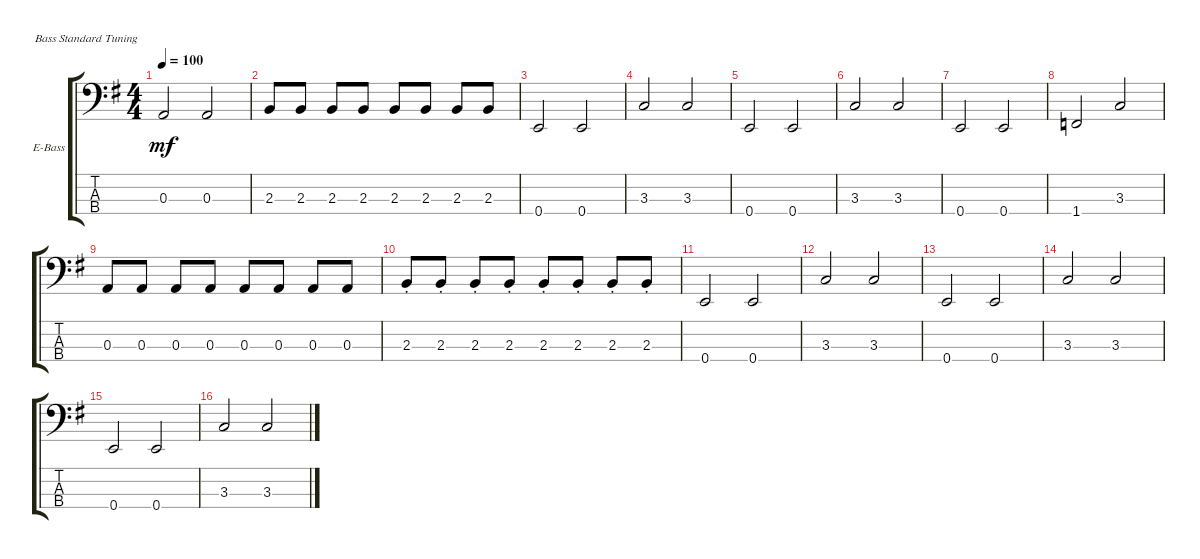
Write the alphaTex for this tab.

\defaultSystemsLayout 4
\bracketExtendMode groupsimilarinstruments
\firstSystemTrackNameOrientation horizontal
\otherSystemsTrackNameOrientation horizontal
\track ("Electric Bass" "E-Bass") {instrument electricbassfinger}
\staff {score tabs}
\tuning (G2 D2 A1 E1)
\ts (4 4)
\tempo 100
\clef f4
\ks eminor
0.3.2{dy mf} 0.3.2 |
2.3.8 2.3.8 2.3.8 2.3.8 2.3.8 2.3.8 2.3.8 2.3.8 |
0.4.2 0.4.2 |
3.3.2 3.3.2 |
0.4.2 0.4.2 |
3.3.2 3.3.2 |
0.4.2 0.4.2 |
1.4.2 3.3.2 |
0.3.8 0.3.8 0.3.8 0.3.8 0.3.8 0.3.8 0.3.8 0.3.8 |
2.3{st}.8 2.3{st}.8 2.3{st}.8 2.3{st}.8 2.3{st}.8 2.3{st}.8 2.3{st}.8 2.3{st}.8 |
0.4.2 0.4.2 |
3.3.2 3.3.2 |
0.4.2 0.4.2 |
3.3.2 3.3.2 |
0.4.2 0.4.2 |
3.3.2 3.3.2
